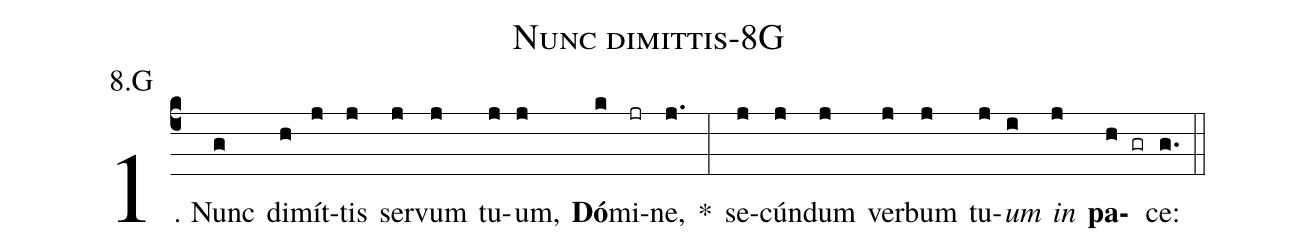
name: Nunc dimittis-8G;
annotation: 8.G;
%%
(c4)1. Nunc(g) di(h)mít(j)tis(j) ser(j)vum(j) tu(j)um,(j) <b>Dó</b>(k)mi(jr)ne,(j.) *(:) se(j)cún(j)dum(j) ver(j)bum(j) tu(j)<i>um</i>(i) <i>in</i>(j) <b>pa</b>(h gr)ce:(g.) (::)
